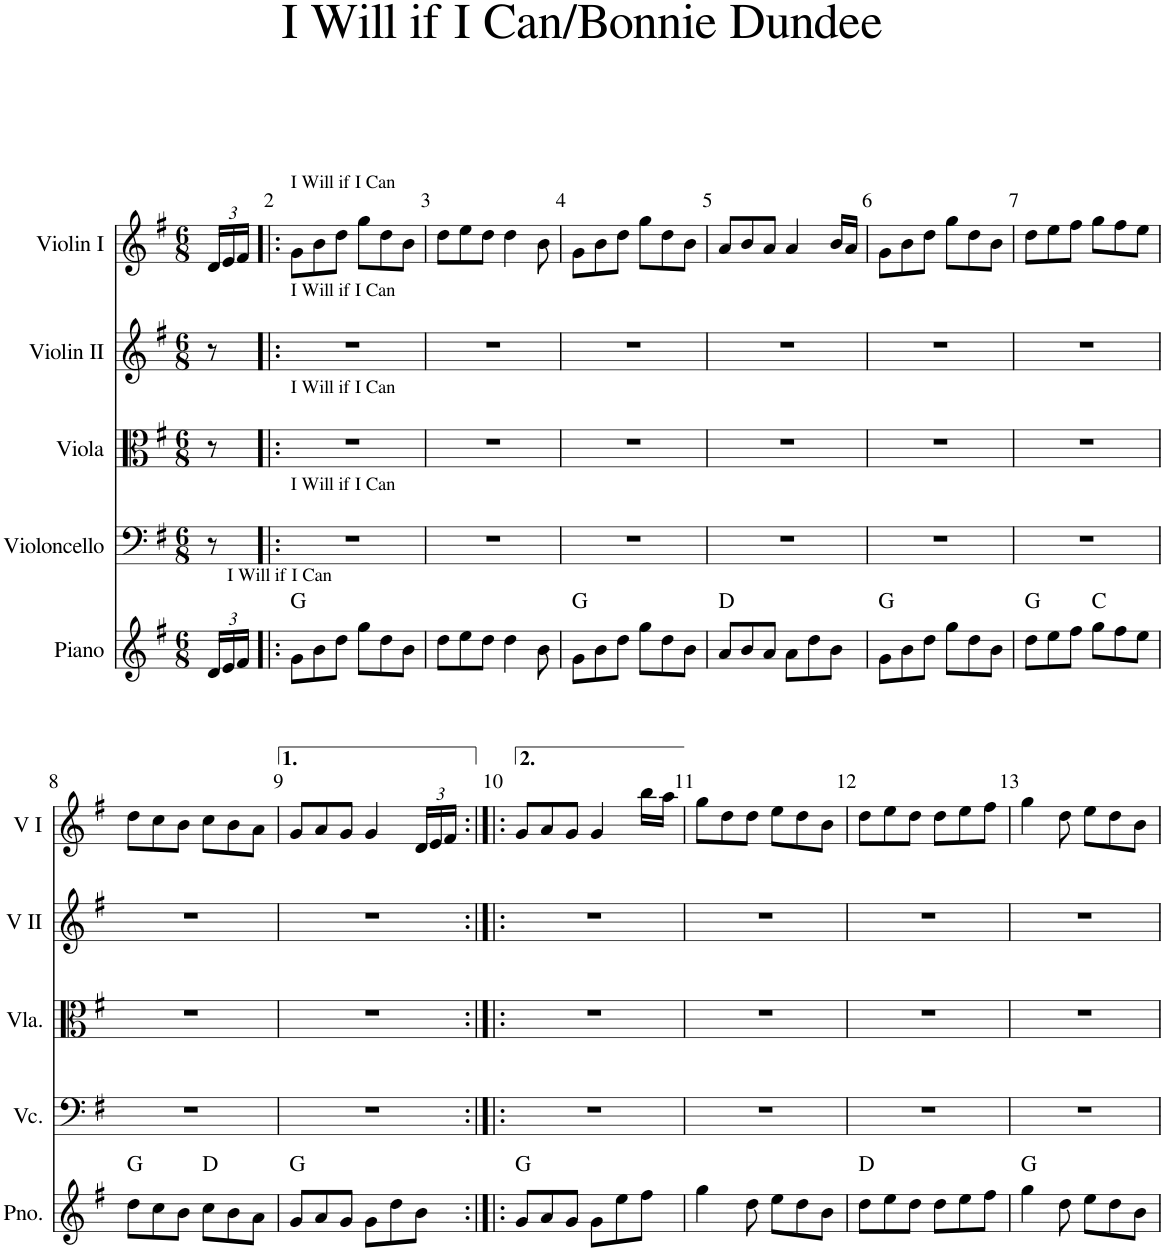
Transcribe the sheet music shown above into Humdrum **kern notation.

**kern	**harte	**kern	**kern	**kern	**kern
*part5	*part5	*part4	*part3	*part2	*part1
*staff5	*	*staff4	*staff3	*staff2	*staff1
*I"Piano	*	*I"Violoncello	*I"Viola	*I"Violin II	*I"Violin I
*I'Pno.	*	*I'Vc.	*I'Vla.	*I'V II	*I'V I
*clefG2	*	*clefF4	*clefC3	*clefG2	*clefG2
*k[f#]	*	*k[f#]	*k[f#]	*k[f#]	*k[f#]
*M6/8	*	*M6/8	*M6/8	*M6/8	*M6/8
*Xbrackettup	*	*	*	*	*Xbrackettup
=1	=1	=1	=1	=1	=1
24d/LL	.	8r	8r	8r	24d/LL
24e/	.	.	.	.	24e/
24f#/JJ	.	.	.	.	24f#/JJ
=2!|:	=2!|:	=2!|:	=2!|:	=2!|:	=2!|:
!	!	!	!	!	!LO:TX:a:t=I Will if I Can
!	!	!	!	!LO:TX:a:t=I Will if I Can	!
!	!	!	!LO:TX:a:t=I Will if I Can	!	!
!	!	!LO:TX:a:t=I Will if I Can	!	!	!
!LO:TX:a:t=I Will if I Can	!	!	!	!	!
8g\L	G:maj	2.r	2.r	2.r	8g\L
8b\	.	.	.	.	8b\
8dd\J	.	.	.	.	8dd\J
8gg\L	.	.	.	.	8gg\L
8dd\	.	.	.	.	8dd\
8b\J	.	.	.	.	8b\J
=3	=3	=3	=3	=3	=3
8dd\L	.	2.r	2.r	2.r	8dd\L
8ee\	.	.	.	.	8ee\
8dd\J	.	.	.	.	8dd\J
4dd\	.	.	.	.	4dd\
8b\	.	.	.	.	8b\
=4	=4	=4	=4	=4	=4
8g\L	G:maj	2.r	2.r	2.r	8g\L
8b\	.	.	.	.	8b\
8dd\J	.	.	.	.	8dd\J
8gg\L	.	.	.	.	8gg\L
8dd\	.	.	.	.	8dd\
8b\J	.	.	.	.	8b\J
=5	=5	=5	=5	=5	=5
8a/L	D:maj	2.r	2.r	2.r	8a/L
8b/	.	.	.	.	8b/
8a/J	.	.	.	.	8a/J
8a\L	.	.	.	.	4a/
8dd\	.	.	.	.	.
8b\J	.	.	.	.	16b/LL
.	.	.	.	.	16a/JJ
=6	=6	=6	=6	=6	=6
8g\L	G:maj	2.r	2.r	2.r	8g\L
8b\	.	.	.	.	8b\
8dd\J	.	.	.	.	8dd\J
8gg\L	.	.	.	.	8gg\L
8dd\	.	.	.	.	8dd\
8b\J	.	.	.	.	8b\J
=7	=7	=7	=7	=7	=7
8dd\L	G:maj	2.r	2.r	2.r	8dd\L
8ee\	.	.	.	.	8ee\
8ff#\J	.	.	.	.	8ff#\J
8gg\L	C:maj	.	.	.	8gg\L
8ff#\	.	.	.	.	8ff#\
8ee\J	.	.	.	.	8ee\J
!!LO:LB:g=z
=8	=8	=8	=8	=8	=8
8dd\L	G:maj	2.r	2.r	2.r	8dd\L
8cc\	.	.	.	.	8cc\
8b\J	.	.	.	.	8b\J
8cc\L	D:maj	.	.	.	8cc\L
8b\	.	.	.	.	8b\
8a\J	.	.	.	.	8a\J
=9	=9	=9	=9	=9	=9
8g/L	G:maj	2.r	2.r	2.r	8g/L
8a/	.	.	.	.	8a/
8g/J	.	.	.	.	8g/J
8g\L	.	.	.	.	4g/
8dd\	.	.	.	.	.
8b\J	.	.	.	.	24d/LL
.	.	.	.	.	24e/
.	.	.	.	.	24f#/JJ
=10:|!|:	=10:|!|:	=10:|!|:	=10:|!|:	=10:|!|:	=10:|!|:
8g/L	G:maj	2.r	2.r	2.r	8g/L
8a/	.	.	.	.	8a/
8g/J	.	.	.	.	8g/J
8g\L	.	.	.	.	4g/
8ee\	.	.	.	.	.
8ff#\J	.	.	.	.	16bb\LL
.	.	.	.	.	16aa\JJ
=11	=11	=11	=11	=11	=11
4gg\	.	2.r	2.r	2.r	8gg\L
.	.	.	.	.	8dd\
8dd\	.	.	.	.	8dd\J
8ee\L	.	.	.	.	8ee\L
8dd\	.	.	.	.	8dd\
8b\J	.	.	.	.	8b\J
=12	=12	=12	=12	=12	=12
8dd\L	D:maj	2.r	2.r	2.r	8dd\L
8ee\	.	.	.	.	8ee\
8dd\J	.	.	.	.	8dd\J
8dd\L	.	.	.	.	8dd\L
8ee\	.	.	.	.	8ee\
8ff#\J	.	.	.	.	8ff#\J
=13	=13	=13	=13	=13	=13
4gg\	G:maj	2.r	2.r	2.r	4gg\
8dd\	.	.	.	.	8dd\
8ee\L	.	.	.	.	8ee\L
8dd\	.	.	.	.	8dd\
8b\J	.	.	.	.	8b\J
=	=	=	=	=	=
*-	*-	*-	*-	*-	*-
